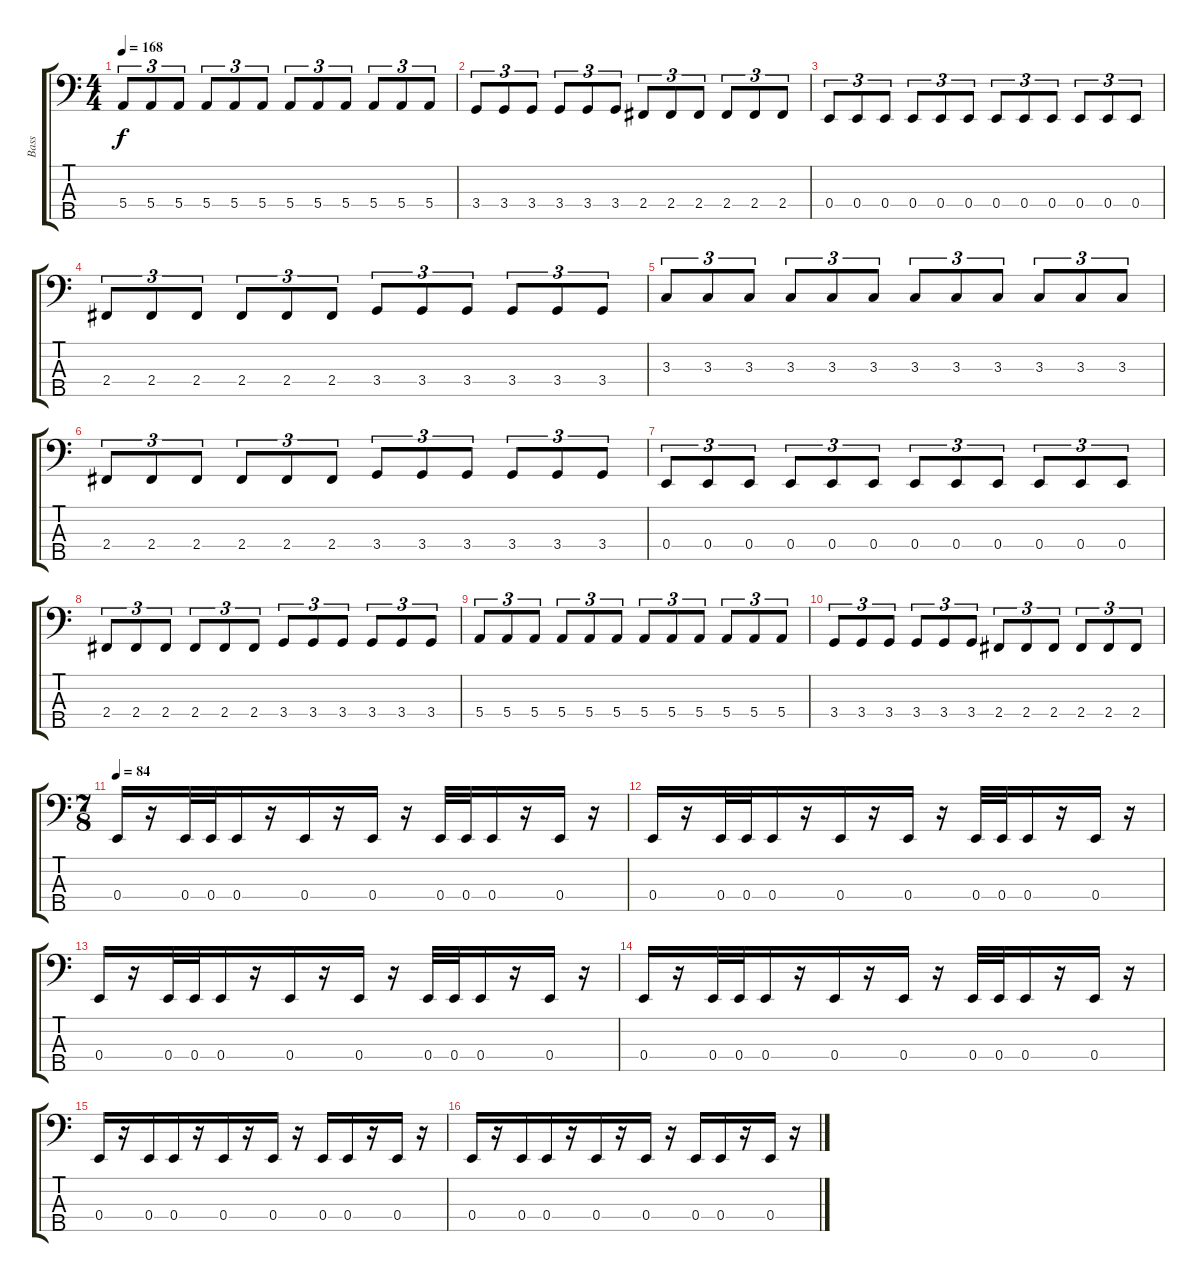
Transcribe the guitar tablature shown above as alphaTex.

\track ("Bass" "Bass") {instrument electricbasspick}
\staff {score tabs}
\tuning (G2 D2 A1 E1 B0) {hide}
\ts (4 4)
\tempo 168
\clef f4
\ks c
5.4.8{tu (3 2) dy f} 5.4.8{tu (3 2)} 5.4.8{tu (3 2)} 5.4.8{tu (3 2)} 5.4.8{tu (3 2)} 5.4.8{tu (3 2)} 5.4.8{tu (3 2)} 5.4.8{tu (3 2)} 5.4.8{tu (3 2)} 5.4.8{tu (3 2)} 5.4.8{tu (3 2)} 5.4.8{tu (3 2)} |
3.4.8{tu (3 2)} 3.4.8{tu (3 2)} 3.4.8{tu (3 2)} 3.4.8{tu (3 2)} 3.4.8{tu (3 2)} 3.4.8{tu (3 2)} 2.4.8{tu (3 2)} 2.4.8{tu (3 2)} 2.4.8{tu (3 2)} 2.4.8{tu (3 2)} 2.4.8{tu (3 2)} 2.4.8{tu (3 2)} |
0.4.8{tu (3 2)} 0.4.8{tu (3 2)} 0.4.8{tu (3 2)} 0.4.8{tu (3 2)} 0.4.8{tu (3 2)} 0.4.8{tu (3 2)} 0.4.8{tu (3 2)} 0.4.8{tu (3 2)} 0.4.8{tu (3 2)} 0.4.8{tu (3 2)} 0.4.8{tu (3 2)} 0.4.8{tu (3 2)} |
2.4.8{tu (3 2)} 2.4.8{tu (3 2)} 2.4.8{tu (3 2)} 2.4.8{tu (3 2)} 2.4.8{tu (3 2)} 2.4.8{tu (3 2)} 3.4.8{tu (3 2)} 3.4.8{tu (3 2)} 3.4.8{tu (3 2)} 3.4.8{tu (3 2)} 3.4.8{tu (3 2)} 3.4.8{tu (3 2)} |
3.3.8{tu (3 2)} 3.3.8{tu (3 2)} 3.3.8{tu (3 2)} 3.3.8{tu (3 2)} 3.3.8{tu (3 2)} 3.3.8{tu (3 2)} 3.3.8{tu (3 2)} 3.3.8{tu (3 2)} 3.3.8{tu (3 2)} 3.3.8{tu (3 2)} 3.3.8{tu (3 2)} 3.3.8{tu (3 2)} |
2.4.8{tu (3 2)} 2.4.8{tu (3 2)} 2.4.8{tu (3 2)} 2.4.8{tu (3 2)} 2.4.8{tu (3 2)} 2.4.8{tu (3 2)} 3.4.8{tu (3 2)} 3.4.8{tu (3 2)} 3.4.8{tu (3 2)} 3.4.8{tu (3 2)} 3.4.8{tu (3 2)} 3.4.8{tu (3 2)} |
0.4.8{tu (3 2)} 0.4.8{tu (3 2)} 0.4.8{tu (3 2)} 0.4.8{tu (3 2)} 0.4.8{tu (3 2)} 0.4.8{tu (3 2)} 0.4.8{tu (3 2)} 0.4.8{tu (3 2)} 0.4.8{tu (3 2)} 0.4.8{tu (3 2)} 0.4.8{tu (3 2)} 0.4.8{tu (3 2)} |
2.4.8{tu (3 2)} 2.4.8{tu (3 2)} 2.4.8{tu (3 2)} 2.4.8{tu (3 2)} 2.4.8{tu (3 2)} 2.4.8{tu (3 2)} 3.4.8{tu (3 2)} 3.4.8{tu (3 2)} 3.4.8{tu (3 2)} 3.4.8{tu (3 2)} 3.4.8{tu (3 2)} 3.4.8{tu (3 2)} |
5.4.8{tu (3 2)} 5.4.8{tu (3 2)} 5.4.8{tu (3 2)} 5.4.8{tu (3 2)} 5.4.8{tu (3 2)} 5.4.8{tu (3 2)} 5.4.8{tu (3 2)} 5.4.8{tu (3 2)} 5.4.8{tu (3 2)} 5.4.8{tu (3 2)} 5.4.8{tu (3 2)} 5.4.8{tu (3 2)} |
3.4.8{tu (3 2)} 3.4.8{tu (3 2)} 3.4.8{tu (3 2)} 3.4.8{tu (3 2)} 3.4.8{tu (3 2)} 3.4.8{tu (3 2)} 2.4.8{tu (3 2)} 2.4.8{tu (3 2)} 2.4.8{tu (3 2)} 2.4.8{tu (3 2)} 2.4.8{tu (3 2)} 2.4.8{tu (3 2)} |
\ts (7 8)
\tempo 84
0.4.16 r.16 0.4.32 0.4.32 0.4.16 r.16 0.4.16 r.16 0.4.16 r.16 0.4.32 0.4.32 0.4.16 r.16 0.4.16 r.16 |
0.4.16 r.16 0.4.32 0.4.32 0.4.16 r.16 0.4.16 r.16 0.4.16 r.16 0.4.32 0.4.32 0.4.16 r.16 0.4.16 r.16 |
0.4.16 r.16 0.4.32 0.4.32 0.4.16 r.16 0.4.16 r.16 0.4.16 r.16 0.4.32 0.4.32 0.4.16 r.16 0.4.16 r.16 |
0.4.16 r.16 0.4.32 0.4.32 0.4.16 r.16 0.4.16 r.16 0.4.16 r.16 0.4.32 0.4.32 0.4.16 r.16 0.4.16 r.16 |
0.4.16 r.16 0.4.16 0.4.16 r.16 0.4.16 r.16 0.4.16 r.16 0.4.16 0.4.16 r.16 0.4.16 r.16 |
0.4.16 r.16 0.4.16 0.4.16 r.16 0.4.16 r.16 0.4.16 r.16 0.4.16 0.4.16 r.16 0.4.16 r.16
